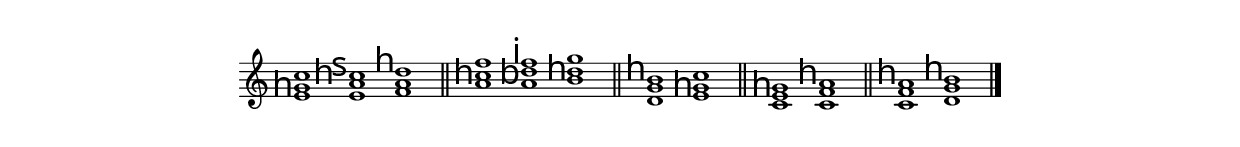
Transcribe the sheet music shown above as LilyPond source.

\version "2.24.1"
\include "tuning.ily"
\include "layout.ily"

%% small chromatic semitone
VS = \relative c'' { c1  cisMM dM }
VA = \relative c'' { g1  aM    aM } 
VT = \relative c'  { eM1 eM    f  }

%% large chromatic semitone
WS = \relative c'' { f1  fisM g  }
WA = \relative c'' { c1  d    d  } 
WT = \relative c'' { aM1 a    bM }

%% diatonic semitone
XS = \relative c'' { bM1 c  }
XA = \relative c'' { g1  g  }
XT = \relative c'  { d1  eM }

%% small whole step
YS = \relative c'' { g1  aM }
YA = \relative c'  { eM1 f  } 
YT = \relative c'  { c1  c  }

%% large whole step
ZS = \relative c'' { aM1 bM }
ZA = \relative c'  { f1  g  }
ZT = \relative c'  { c   d  }

%% MIDI 1
\book {
  \bookOutputSuffix "1"
  \score {
    <<
      \new Staff \with {midiInstrument = #"oboe"} << \VS >>
      \new Staff \with {midiInstrument = #"oboe"} << \VA >>
      \new Staff \with {midiInstrument = #"oboe"} << \VT >>
    >>
    \midi { \tempo 4 = 200 }
  }
}

%% MIDI 2
\book {
  \bookOutputSuffix "2"
  \score {
    <<
      \new Staff \with {midiInstrument = #"oboe"} << \WS >>
      \new Staff \with {midiInstrument = #"oboe"} << \WA >>
      \new Staff \with {midiInstrument = #"oboe"} << \WT >>
    >>
    \midi { \tempo 4 = 200 }
  }
}


%% MIDI 3
\book {
  \bookOutputSuffix "3"
  \score {
    <<
      \new Staff \with {midiInstrument = #"oboe"} << \XS >>
      \new Staff \with {midiInstrument = #"oboe"} << \XA >>
      \new Staff \with {midiInstrument = #"oboe"} << \XT >>
    >>
    \midi { \tempo 4 = 200 }
  }
}

%% MIDI 4
\book {
  \bookOutputSuffix "4"
  \score {
    <<
      \new Staff \with {midiInstrument = #"oboe"} << \YS >>
      \new Staff \with {midiInstrument = #"oboe"} << \YA >>
      \new Staff \with {midiInstrument = #"oboe"} << \YT >>
    >>
    \midi { \tempo 4 = 200 }
  }
}

%% MIDI 5
\book {
  \bookOutputSuffix "5"
  \score {
    <<
      \new Staff \with {midiInstrument = #"oboe"} << \ZS >>
      \new Staff \with {midiInstrument = #"oboe"} << \ZA >>
      \new Staff \with {midiInstrument = #"oboe"} << \ZT >>
    >>
    \midi { \tempo 4 = 200 }
  }
}

%% Control the PDF output.
\score {
  \new Voice <<
    \omit Staff.TimeSignature
    { \time 3/1
      << { \VS } \\ { \voiceTwo \VA } \\ { \voiceTwo \VT } >> \bar "||"
      << { \WS } \\ { \voiceTwo \WA } \\ { \voiceTwo \WT } >> \bar "||"
      \time 2/1
      << { \XS } \\ { \voiceTwo \XA } \\ { \voiceTwo \XT } >> \bar "||"
      << { \YS } \\ { \voiceTwo \YA } \\ { \voiceTwo \YT } >> \bar "||"
      << { \ZS } \\ { \voiceTwo \ZA } \\ { \voiceTwo \ZT } >> \bar "|." }
  >>
  \layout{}
}
